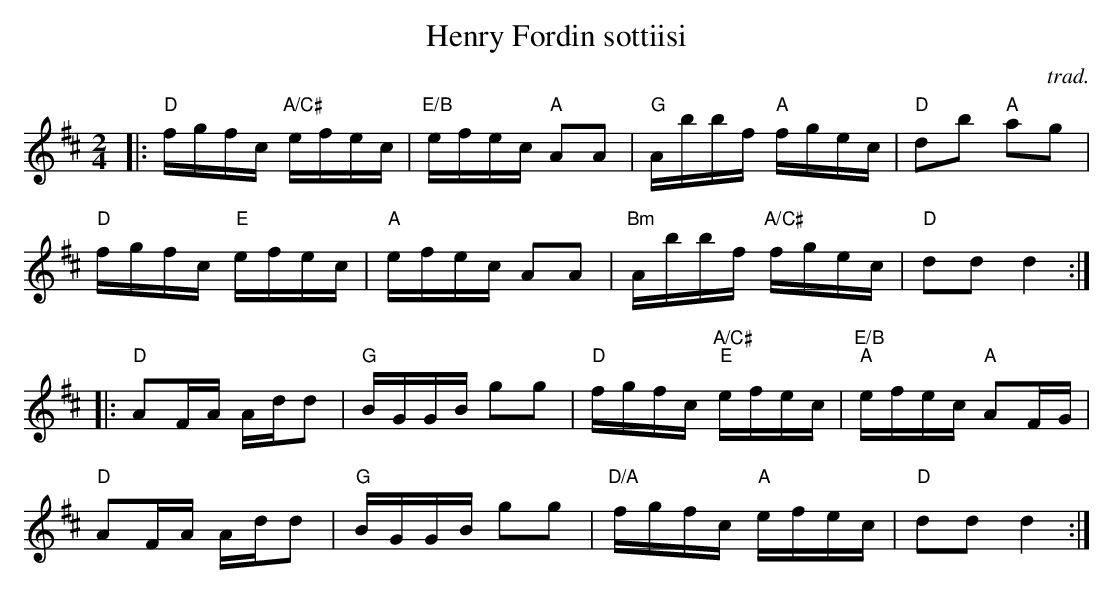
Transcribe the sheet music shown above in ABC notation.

X:1
T:Henry Fordin sottiisi
C:trad.
M:2/4
L:1/16
K:D
|: "D" fgfc "A/C#" efec | "E/B" efec "A" A2A2 | "G" Abbf "A" fgec | "D" d2b2 "A" a2g2 |
"D" fgfc "E" efec | "A" efec A2A2 | "Bm" Abbf "A/C#" fgec | "D" d2d2 d4 :|
|: "D" A2FA Add2 | "G" BGGB g2g2 | "D" fgfc "A/C#" "E" efec | "E/B" "A" efec "A" A2FG |
"D" A2FA Add2 | "G" BGGB g2g2 | "D/A" fgfc "A" efec | "D" d2d2 d4 :|
